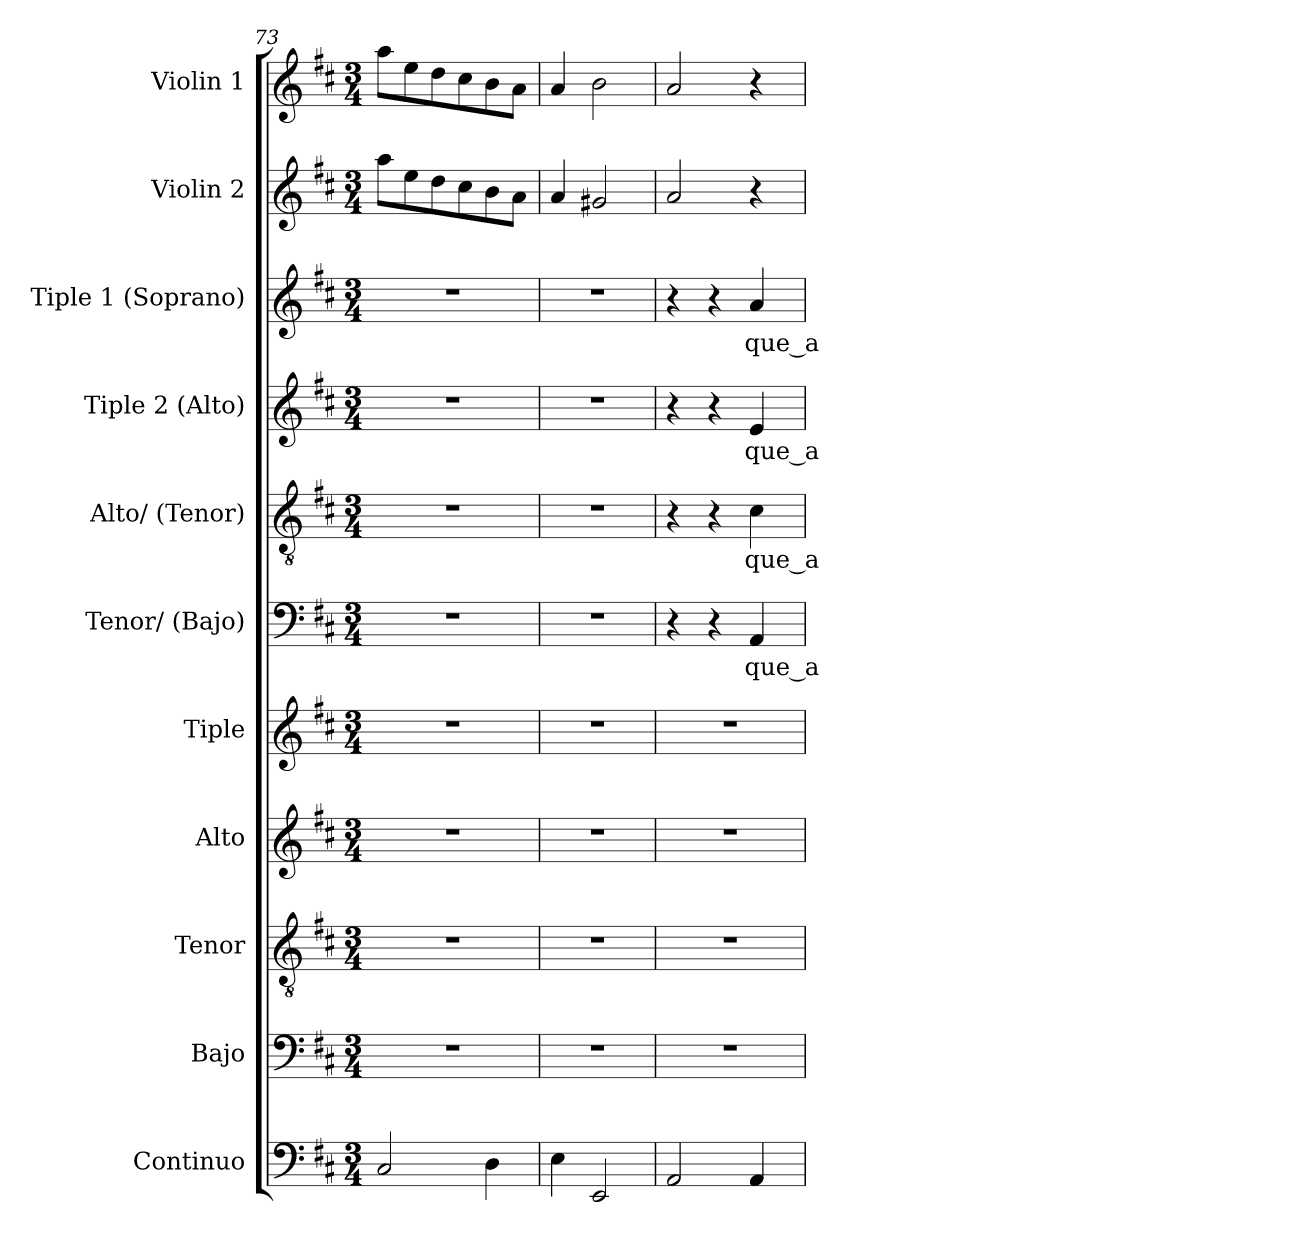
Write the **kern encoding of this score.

**kern	**kern	**kern	**kern	**kern	**kern	**text	**kern	**text	**kern	**text	**kern	**text	**kern	**kern
*part11	*part10	*part9	*part8	*part7	*part6	*part6	*part5	*part5	*part4	*part4	*part3	*part3	*part2	*part1
*staff11	*staff10	*staff9	*staff8	*staff7	*staff6	*staff6	*staff5	*staff5	*staff4	*staff4	*staff3	*staff3	*staff2	*staff1
*I"Continuo	*I"Bajo	*I"Tenor	*I"Alto	*I"Tiple	*I"Tenor/ (Bajo)	*	*I"Alto/ (Tenor)	*	*I"Tiple  2 (Alto)	*	*I"Tiple 1 (Soprano)	*	*I"Violin 2	*I"Violin 1
*	*I'B.	*I'T.	*I'A.	*	*I'B.	*	*I'T.	*	*I'A.	*	*I'S.	*	*I'Vln. 2	*I'Vln. 1
*clefF4	*clefF4	*clefGv2	*clefG2	*clefG2	*clefF4	*	*clefGv2	*	*clefG2	*	*clefG2	*	*clefG2	*clefG2
*	*	*ITrd7c12	*	*	*	*	*ITrd7c12	*	*	*	*	*	*	*
*k[f#c#]	*k[f#c#]	*k[f#c#]	*k[f#c#]	*k[f#c#]	*k[f#c#]	*	*k[f#c#]	*	*k[f#c#]	*	*k[f#c#]	*	*k[f#c#]	*k[f#c#]
*D:	*D:	*D:	*D:	*D:	*D:	*	*D:	*	*D:	*	*D:	*	*D:	*D:
*M3/4	*M3/4	*M3/4	*M3/4	*M3/4	*M3/4	*	*M3/4	*	*M3/4	*	*M3/4	*	*M3/4	*M3/4
=73	=73	=73	=73	=73	=73	=73	=73	=73	=73	=73	=73	=73	=73	=73
!	!LO:N:vis=1	!LO:N:vis=1	!LO:N:vis=1	!LO:N:vis=1	!LO:N:vis=1	!	!LO:N:vis=1	!	!LO:N:vis=1	!	!LO:N:vis=1	!	!	!
2C#i/	2.r	2.r	2.r	2.r	2.r	.	2.r	.	2.r	.	2.r	.	8aai\L	8aai\L
.	.	.	.	.	.	.	.	.	.	.	.	.	8eei\	8eei\
.	.	.	.	.	.	.	.	.	.	.	.	.	8ddi\	8ddi\
.	.	.	.	.	.	.	.	.	.	.	.	.	8cc#i\	8cc#i\
4Di\	.	.	.	.	.	.	.	.	.	.	.	.	8bi\	8bi\
.	.	.	.	.	.	.	.	.	.	.	.	.	8ai\J	8ai\J
=74	=74	=74	=74	=74	=74	=74	=74	=74	=74	=74	=74	=74	=74	=74
!	!LO:N:vis=1	!LO:N:vis=1	!LO:N:vis=1	!LO:N:vis=1	!LO:N:vis=1	!	!LO:N:vis=1	!	!LO:N:vis=1	!	!LO:N:vis=1	!	!	!
4Ei\	2.r	2.r	2.r	2.r	2.r	.	2.r	.	2.r	.	2.r	.	4ai/	4ai/
2EEi/	.	.	.	.	.	.	.	.	.	.	.	.	2g#Xi/	2bi\
=75	=75	=75	=75	=75	=75	=75	=75	=75	=75	=75	=75	=75	=75	=75
!	!LO:N:vis=1	!LO:N:vis=1	!LO:N:vis=1	!LO:N:vis=1	!	!	!	!	!	!	!	!	!	!
2AAi/	2.r	2.r	2.r	2.r	4r	.	4r	.	4r	.	4r	.	2ai/	2ai/
.	.	.	.	.	4r	.	4r	.	4r	.	4r	.	.	.
!	!	!	!	!	!	!LO:LY:b:color=#000000	!	!	!	!	!	!	!	!
!	!	!	!	!	!	!	!	!LO:LY:b:color=#000000	!	!	!	!	!	!
!	!	!	!	!	!	!	!	!	!	!LO:LY:b:color=#000000	!	!	!	!
!	!	!	!	!	!	!	!	!	!	!	!	!LO:LY:b:color=#000000	!	!
4AAi/	.	.	.	.	4AAi/	que_a	4C#i\	que_a	4ei/	que_a	4ai/	que_a	4r	4r
=	=	=	=	=	=	=	=	=	=	=	=	=	=	=
*-	*-	*-	*-	*-	*-	*-	*-	*-	*-	*-	*-	*-	*-	*-
